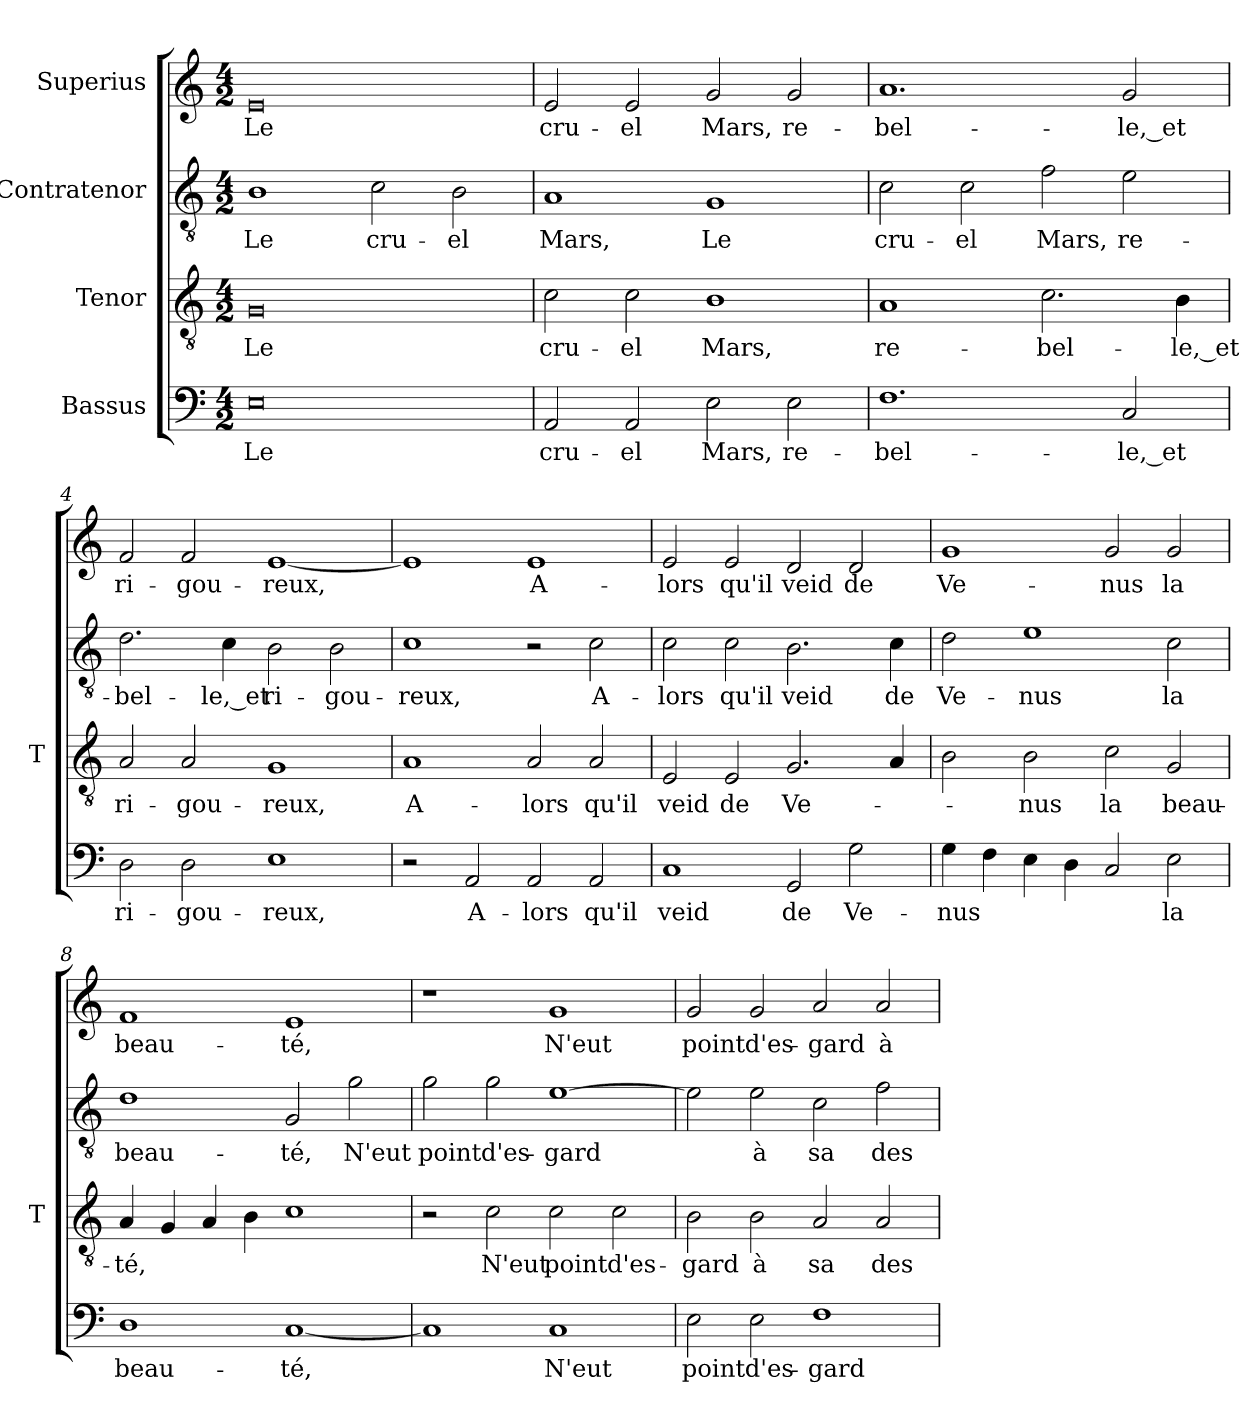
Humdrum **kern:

**kern	**text	**kern	**text	**kern	**text	**kern	**text
*part4	*part4	*part3	*part3	*part2	*part2	*part1	*part1
*staff4	*staff4	*staff3	*staff3	*staff2	*staff2	*staff1	*staff1
*I"Bassus	*	*I"Tenor	*	*I"Contratenor	*	*I"Superius	*
*	*	*I'T	*	*	*	*	*
*clefF4	*	*clefGv2	*	*clefGv2	*	*clefG2	*
*k[]	*	*k[]	*	*k[]	*	*k[]	*
*M4/2	*	*M4/2	*	*M4/2	*	*M4/2	*
=1	=1	=1	=1	=1	=1	=1	=1
0E	-Le	0G	-Le	1B	-Le	0e	-Le
.	.	.	.	2c	cru-	.	.
.	.	.	.	2B	-el	.	.
=2	=2	=2	=2	=2	=2	=2	=2
2AA	cru-	2c	cru-	1A	-Mars,	2e	cru-
2AA	-el	2c	-el	.	.	2e	-el
2E	-Mars,	1B	-Mars,	1G	-Le	2g	-Mars,
2E	re-	.	.	.	.	2g	re-
=3	=3	=3	=3	=3	=3	=3	=3
1.F	bel-	1A	re-	2c	cru-	1.a	bel-
.	.	.	.	2c	-el	.	.
.	.	2.c	bel-	2f	-Mars,	.	.
2C	-le,_et	.	.	2e	re-	2g	-le,_et
.	.	4B	-le,_et	.	.	.	.
=4	=4	=4	=4	=4	=4	=4	=4
2D	ri-	2A	ri-	2.d	bel-	2f	ri-
2D	gou-	2A	gou-	.	.	2f	gou-
.	.	.	.	4c	-le,_et	.	.
1E	-reux,	1G	-reux,	2B	ri-	[1e	-reux,
.	.	.	.	2B	gou-	.	.
=5	=5	=5	=5	=5	=5	=5	=5
2r	.	1A	A-	1c	-reux,	1e]	.
2AA	A-	.	.	.	.	.	.
2AA	-lors	2A	-lors	2r	.	1e	A-
2AA	-qu'il	2A	-qu'il	2c	A-	.	.
=6	=6	=6	=6	=6	=6	=6	=6
1C	-veid	2E	-veid	2c	-lors	2e	-lors
.	.	2E	-de	2c	-qu'il	2e	-qu'il
2GG	-de	2.G	Ve-	2.B	-veid	2d	-veid
2G	Ve-	.	.	.	.	2d	-de
.	.	4A	.	4c	-de	.	.
=7	=7	=7	=7	=7	=7	=7	=7
4G	-nus	2B	.	2d	Ve-	1g	Ve-
4F	.	.	.	.	.	.	.
4E	.	2B	-nus	1e	-nus	.	.
4D	.	.	.	.	.	.	.
2C	.	2c	-la	.	.	2g	-nus
2E	-la	2G	beau-	2c	-la	2g	-la
=8	=8	=8	=8	=8	=8	=8	=8
1D	beau-	4A	-té,	1d	beau-	1f	beau-
.	.	4G	.	.	.	.	.
.	.	4A	.	.	.	.	.
.	.	4B	.	.	.	.	.
[1C	-té,	1c	.	2G	-té,	1e	-té,
.	.	.	.	2g	-N'eut	.	.
=9	=9	=9	=9	=9	=9	=9	=9
1C]	.	2r	.	2g	-point	1r	.
.	.	2c	-N'eut	2g	d'es-	.	.
1C	-N'eut	2c	-point	[1e	-gard	1g	-N'eut
.	.	2c	d'es-	.	.	.	.
=10	=10	=10	=10	=10	=10	=10	=10
2E	-point	2B	-gard	2e]	.	2g	-point
2E	d'es-	2B	-à	2e	-à	2g	d'es-
1F	-gard	2A	-sa	2c	-sa	2a	-gard
.	.	2A	des-	2f	des-	2a	-à
=	=	=	=	=	=	=	=
*-	*-	*-	*-	*-	*-	*-	*-
